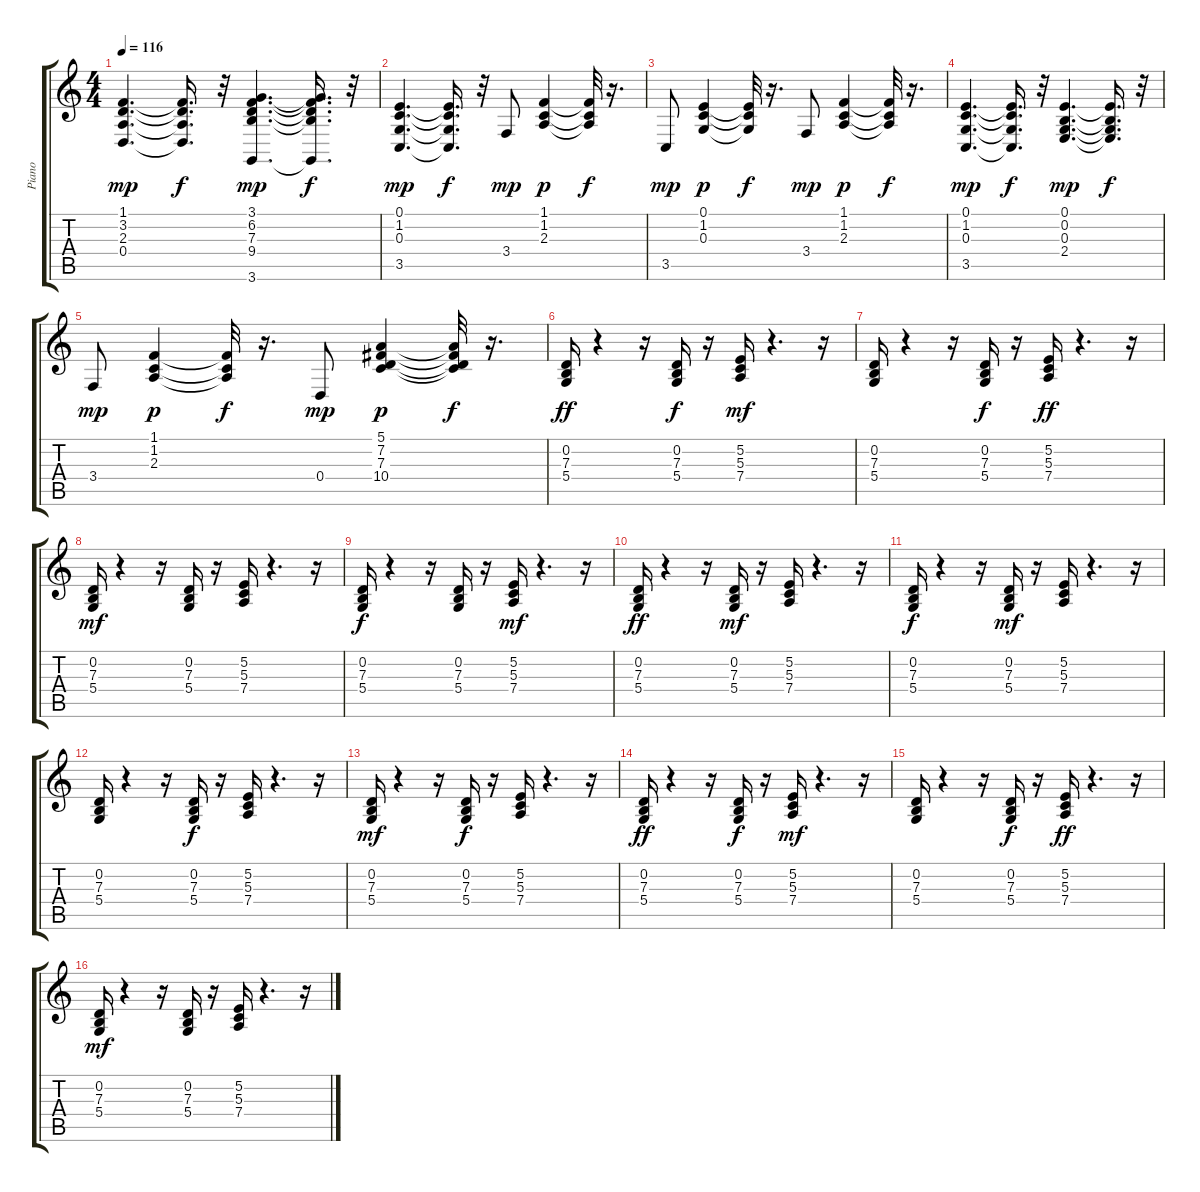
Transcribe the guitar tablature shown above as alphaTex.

\track ("Piano   " "Piano   ") {instrument brightacousticpiano}
\staff {score tabs}
\tuning (E4 B3 G3 D3 A2 E2) {hide}
\ts (4 4)
\tempo 116
\clef g2
\ks c
(1.1 3.2 2.3 0.4).4{d dy mp} (1.1{t} 3.2{t} 2.3{t} 0.4{t}).16{d dy f} r.32 (3.1 6.2 7.3 9.4 3.6).4{d dy mp} (3.1{t} 6.2{t} 7.3{t} 9.4{t} 3.6{t}).16{d dy f} r.32 |
(0.1 1.2 0.3 3.5).4{d dy mp} (0.1{t} 1.2{t} 0.3{t} 3.5{t}).16{d dy f} r.32 3.4.8{dy mp} (1.1 1.2 2.3).4{dy p} (1.1{t} 1.2{t} 2.3{t}).32{dy f} r.16{d} |
3.5.8{dy mp} (0.1 1.2 0.3).4{dy p} (0.1{t} 1.2{t} 0.3{t}).32{dy f} r.16{d} 3.4.8{dy mp} (1.1 1.2 2.3).4{dy p} (1.1{t} 1.2{t} 2.3{t}).32{dy f} r.16{d} |
(0.1 1.2 0.3 3.5).4{d dy mp} (0.1{t} 1.2{t} 0.3{t} 3.5{t}).16{d dy f} r.32 (0.1 0.2 0.3 2.4).4{d dy mp} (0.1{t} 0.2{t} 0.3{t} 2.4{t}).16{d dy f} r.32 |
3.4.8{dy mp} (1.1 1.2 2.3).4{dy p} (1.1{t} 1.2{t} 2.3{t}).32{dy f} r.16{d} 0.4.8{dy mp} (5.1 7.2 7.3 10.4).4{dy p} (5.1{t} 7.2{t} 7.3{t} 10.4{t}).32{dy f} r.16{d} |
(0.2 7.3 5.4).16{dy ff} r.4 r.16 (0.2 7.3 5.4).16{dy f} r.16 (5.2 5.3 7.4).16{dy mf} r.4{d} r.16 |
(0.2 7.3 5.4).16 r.4 r.16 (0.2 7.3 5.4).16{dy f} r.16 (5.2 5.3 7.4).16{dy ff} r.4{d} r.16 |
(0.2 7.3 5.4).16{dy mf} r.4 r.16 (0.2 7.3 5.4).16 r.16 (5.2 5.3 7.4).16 r.4{d} r.16 |
(0.2 7.3 5.4).16{dy f} r.4 r.16 (0.2 7.3 5.4).16 r.16 (5.2 5.3 7.4).16{dy mf} r.4{d} r.16 |
(0.2 7.3 5.4).16{dy ff} r.4 r.16 (0.2 7.3 5.4).16{dy mf} r.16 (5.2 5.3 7.4).16 r.4{d} r.16 |
(0.2 7.3 5.4).16{dy f} r.4 r.16 (0.2 7.3 5.4).16{dy mf} r.16 (5.2 5.3 7.4).16 r.4{d} r.16 |
(0.2 7.3 5.4).16 r.4 r.16 (0.2 7.3 5.4).16{dy f} r.16 (5.2 5.3 7.4).16 r.4{d} r.16 |
(0.2 7.3 5.4).16{dy mf} r.4 r.16 (0.2 7.3 5.4).16{dy f} r.16 (5.2 5.3 7.4).16 r.4{d} r.16 |
(0.2 7.3 5.4).16{dy ff} r.4 r.16 (0.2 7.3 5.4).16{dy f} r.16 (5.2 5.3 7.4).16{dy mf} r.4{d} r.16 |
(0.2 7.3 5.4).16{volume 14} r.4 r.16 (0.2 7.3 5.4).16{dy f volume 13} r.16 (5.2 5.3 7.4).16{dy ff volume 12} r.4{d} r.16 |
(0.2 7.3 5.4).16{dy mf volume 12} r.4 r.16 (0.2 7.3 5.4).16{volume 11} r.16 (5.2 5.3 7.4).16{volume 10} r.4{d} r.16
